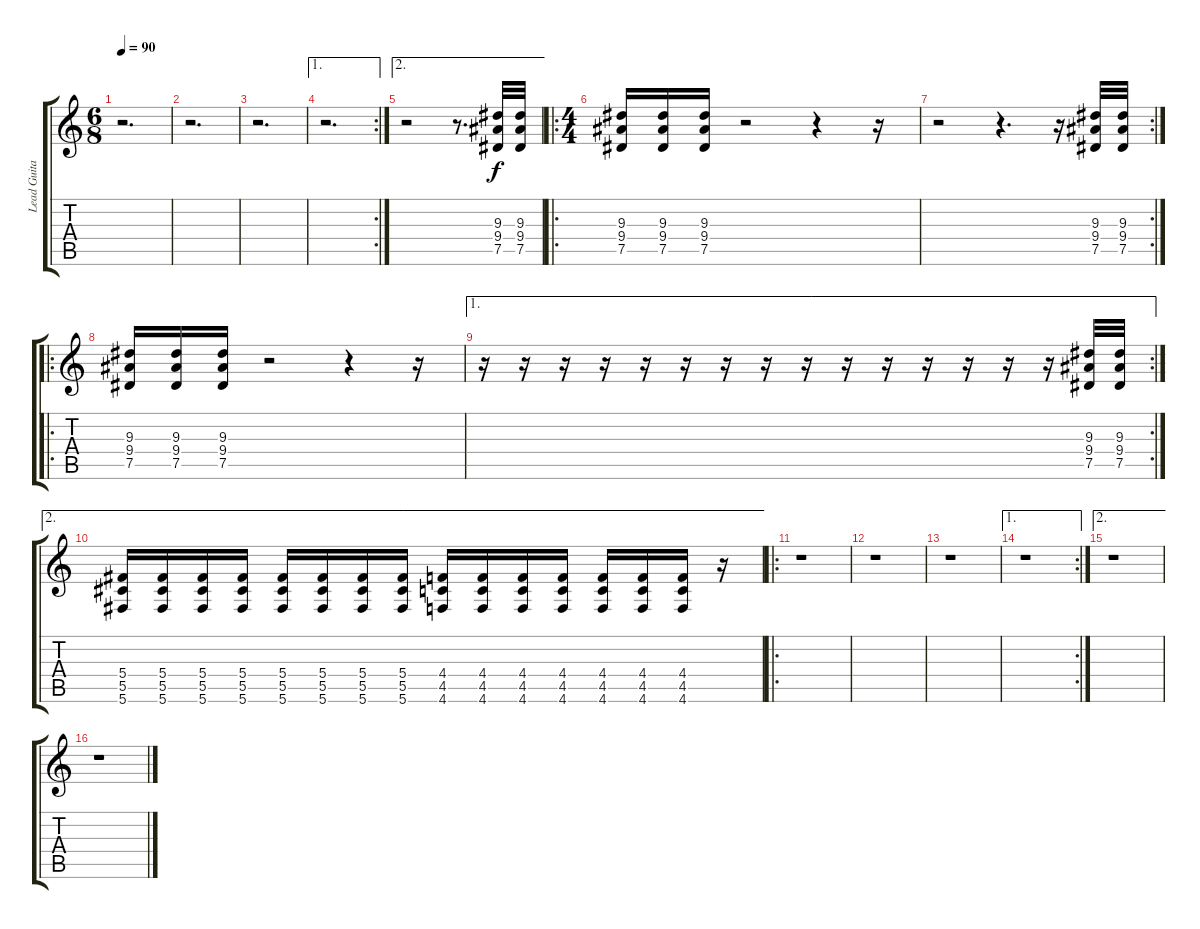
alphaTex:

\track ("Lead Guitar" "Lead Guita") {instrument distortionguitar}
\staff {score tabs}
\tuning (Eb4 Bb3 Gb3 Db3 Ab2 Db2) {hide}
\ts (6 8)
\tempo 90
\clef g2
\ks c
r.2{d dy fff} |
r.2{d} |
r.2{d} |
\ae 1
\rc 2
r.2{d} |
\ae 2
r.2 r.8{d} (9.3 9.4 7.5).32{dy f} (9.3 9.4 7.5).32 |
\ro
\ts (4 4)
(9.3 9.4 7.5).16 (9.3 9.4 7.5).16 (9.3 9.4 7.5).16 r.2 r.4 r.16 |
\rc 2
r.2 r.4{d} r.16 (9.3 9.4 7.5).32 (9.3 9.4 7.5).32 |
\ro
(9.3 9.4 7.5).16 (9.3 9.4 7.5).16 (9.3 9.4 7.5).16 r.2 r.4 r.16 |
\ae 1
\rc 2
r.16 r.16 r.16 r.16 r.16 r.16 r.16 r.16 r.16 r.16 r.16 r.16 r.16 r.16 r.16 (9.3 9.4 7.5).32 (9.3 9.4 7.5).32 |
\ae 2
(5.4 5.5 5.6).16 (5.4 5.5 5.6).16 (5.4 5.5 5.6).16 (5.4 5.5 5.6).16 (5.4 5.5 5.6).16 (5.4 5.5 5.6).16 (5.4 5.5 5.6).16 (5.4 5.5 5.6).16 (4.4 4.5 4.6).16 (4.4 4.5 4.6).16 (4.4 4.5 4.6).16 (4.4 4.5 4.6).16 (4.4 4.5 4.6).16 (4.4 4.5 4.6).16 (4.4 4.5 4.6).16 r.16 |
\ro
r.1 |
r.1 |
r.1 |
\ae 1
\rc 2
r.1 |
\ae 2
r.1 |
r.1
